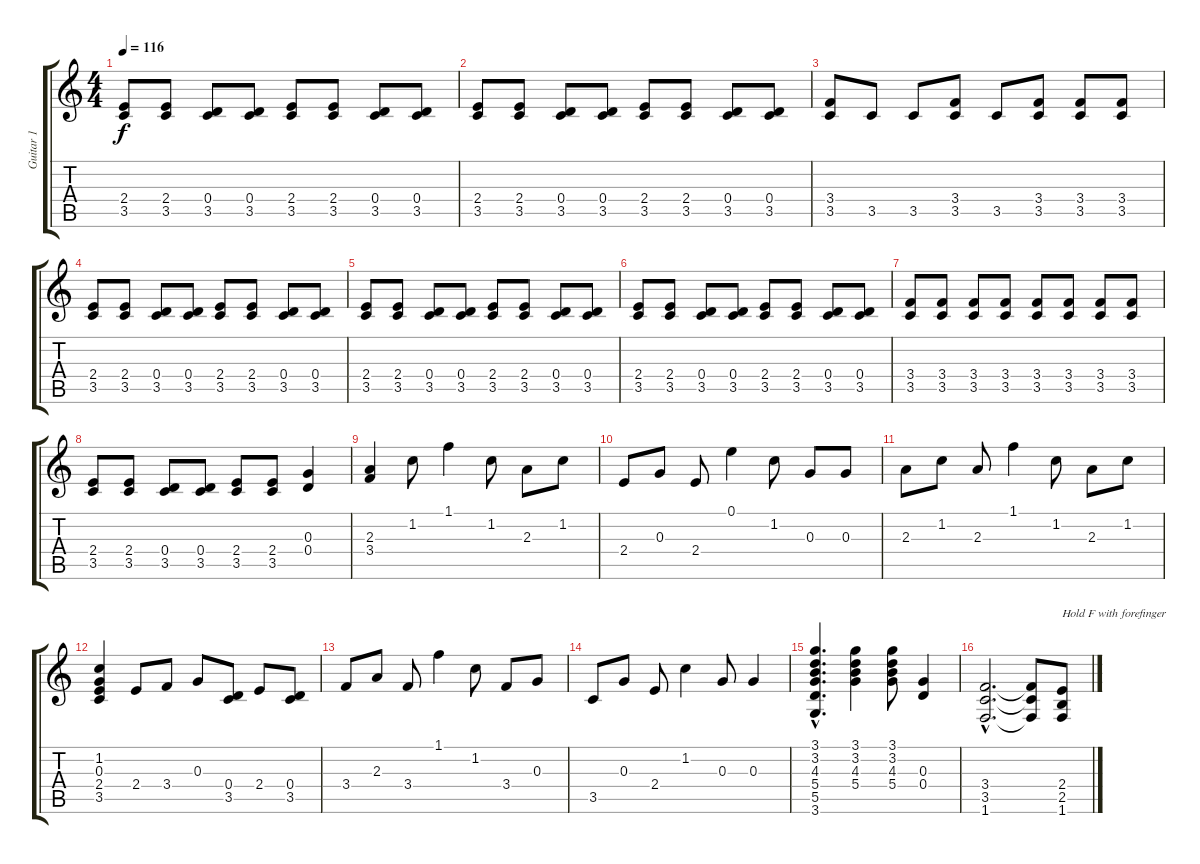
\track ("Guitar 1" "Guitar 1") {instrument electricguitarclean}
\staff {score tabs}
\tuning (E4 B3 G3 D3 A2 E2) {hide}
\ts (4 4)
\tempo 116
\clef g2
\ks c
(2.4 3.5).8{dy f} (2.4 3.5).8 (0.4 3.5).8 (0.4 3.5).8 (2.4 3.5).8 (2.4 3.5).8 (0.4 3.5).8 (0.4 3.5).8 |
(2.4 3.5).8 (2.4 3.5).8 (0.4 3.5).8 (0.4 3.5).8 (2.4 3.5).8 (2.4 3.5).8 (0.4 3.5).8 (0.4 3.5).8 |
(3.4 3.5).8 3.5.8 3.5.8 (3.4 3.5).8 3.5.8 (3.4 3.5).8 (3.4 3.5).8 (3.4 3.5).8 |
(2.4 3.5).8 (2.4 3.5).8 (0.4 3.5).8 (0.4 3.5).8 (2.4 3.5).8 (2.4 3.5).8 (0.4 3.5).8 (0.4 3.5).8 |
(2.4 3.5).8 (2.4 3.5).8 (0.4 3.5).8 (0.4 3.5).8 (2.4 3.5).8 (2.4 3.5).8 (0.4 3.5).8 (0.4 3.5).8 |
(2.4 3.5).8 (2.4 3.5).8 (0.4 3.5).8 (0.4 3.5).8 (2.4 3.5).8 (2.4 3.5).8 (0.4 3.5).8 (0.4 3.5).8 |
(3.4 3.5).8 (3.4 3.5).8 (3.4 3.5).8 (3.4 3.5).8 (3.4 3.5).8 (3.4 3.5).8 (3.4 3.5).8 (3.4 3.5).8 |
(2.4 3.5).8 (2.4 3.5).8 (0.4 3.5).8 (0.4 3.5).8 (2.4 3.5).8 (2.4 3.5).8 (0.3 0.4).4 |
(2.3 3.4).4 1.2.8 1.1.4 1.2.8 2.3.8 1.2.8 |
2.4.8 0.3.8 2.4.8 0.1.4 1.2.8 0.3.8 0.3.8 |
2.3.8 1.2.8 2.3.8 1.1.4 1.2.8 2.3.8 1.2.8 |
(1.2 0.3 2.4 3.5).4 2.4.8 3.4.8 0.3.8 (0.4 3.5).8 2.4.8 (0.4 3.5).8 |
3.4.8 2.3.8 3.4.8 1.1.4 1.2.8 3.4.8 0.3.8 |
3.5.8 0.3.8 2.4.8 1.2.4 0.3.8 0.3.4 |
(3.1{hac} 3.2{hac} 4.3{hac} 5.4{hac} 5.5{hac} 3.6{hac}).4{d} (3.1 3.2 4.3 5.4).4 (3.1 3.2 4.3 5.4).8 (0.3 0.4).4 |
(3.4{hac} 3.5{hac} 1.6{hac}).2{d} (3.4{t} 3.5{t} 1.6{t}).8 (2.4{h} 2.5{h} 1.6).8{txt "Hold F with forefinger"}
